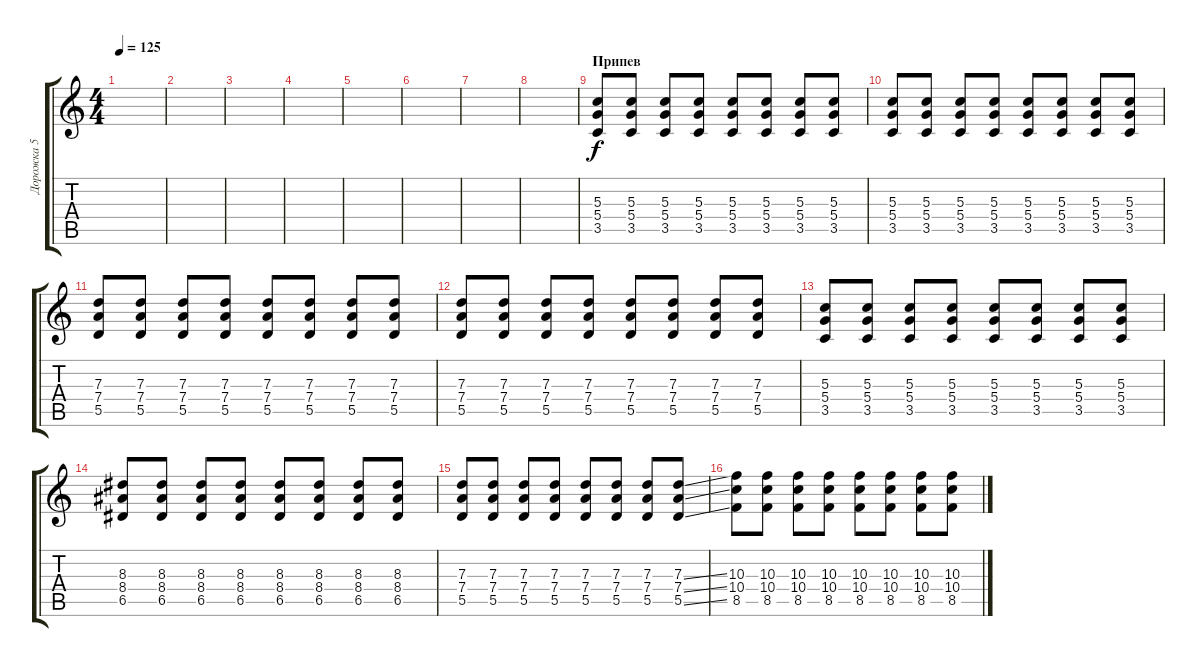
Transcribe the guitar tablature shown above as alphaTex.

\track ("Дорожка 5" "Дорожка 5") {instrument distortionguitar}
\staff {score tabs}
\tuning (E4 B3 G3 D3 A2 D2) {hide}
\ts (4 4)
\tempo 125
\clef g2
\ks c
|
|
|
|
|
|
|
|
\section ("" "Припев")
(5.3 5.4 3.5).8 (5.3 5.4 3.5).8 (5.3 5.4 3.5).8 (5.3 5.4 3.5).8 (5.3 5.4 3.5).8 (5.3 5.4 3.5).8 (5.3 5.4 3.5).8 (5.3 5.4 3.5).8 |
(5.3 5.4 3.5).8 (5.3 5.4 3.5).8 (5.3 5.4 3.5).8 (5.3 5.4 3.5).8 (5.3 5.4 3.5).8 (5.3 5.4 3.5).8 (5.3 5.4 3.5).8 (5.3 5.4 3.5).8 |
(7.3 7.4 5.5).8 (7.3 7.4 5.5).8 (7.3 7.4 5.5).8 (7.3 7.4 5.5).8 (7.3 7.4 5.5).8 (7.3 7.4 5.5).8 (7.3 7.4 5.5).8 (7.3 7.4 5.5).8 |
(7.3 7.4 5.5).8 (7.3 7.4 5.5).8 (7.3 7.4 5.5).8 (7.3 7.4 5.5).8 (7.3 7.4 5.5).8 (7.3 7.4 5.5).8 (7.3 7.4 5.5).8 (7.3 7.4 5.5).8 |
(5.3 5.4 3.5).8 (5.3 5.4 3.5).8 (5.3 5.4 3.5).8 (5.3 5.4 3.5).8 (5.3 5.4 3.5).8 (5.3 5.4 3.5).8 (5.3 5.4 3.5).8 (5.3 5.4 3.5).8 |
(8.3 8.4 6.5).8 (8.3 8.4 6.5).8 (8.3 8.4 6.5).8 (8.3 8.4 6.5).8 (8.3 8.4 6.5).8 (8.3 8.4 6.5).8 (8.3 8.4 6.5).8 (8.3 8.4 6.5).8 |
(7.3 7.4 5.5).8 (7.3 7.4 5.5).8 (7.3 7.4 5.5).8 (7.3 7.4 5.5).8 (7.3 7.4 5.5).8 (7.3 7.4 5.5).8 (7.3 7.4 5.5).8 (7.3{ss} 7.4{ss} 5.5{ss}).8 |
(10.3 10.4 8.5).8 (10.3 10.4 8.5).8 (10.3 10.4 8.5).8 (10.3 10.4 8.5).8 (10.3 10.4 8.5).8 (10.3 10.4 8.5).8 (10.3 10.4 8.5).8 (10.3 10.4 8.5).8
